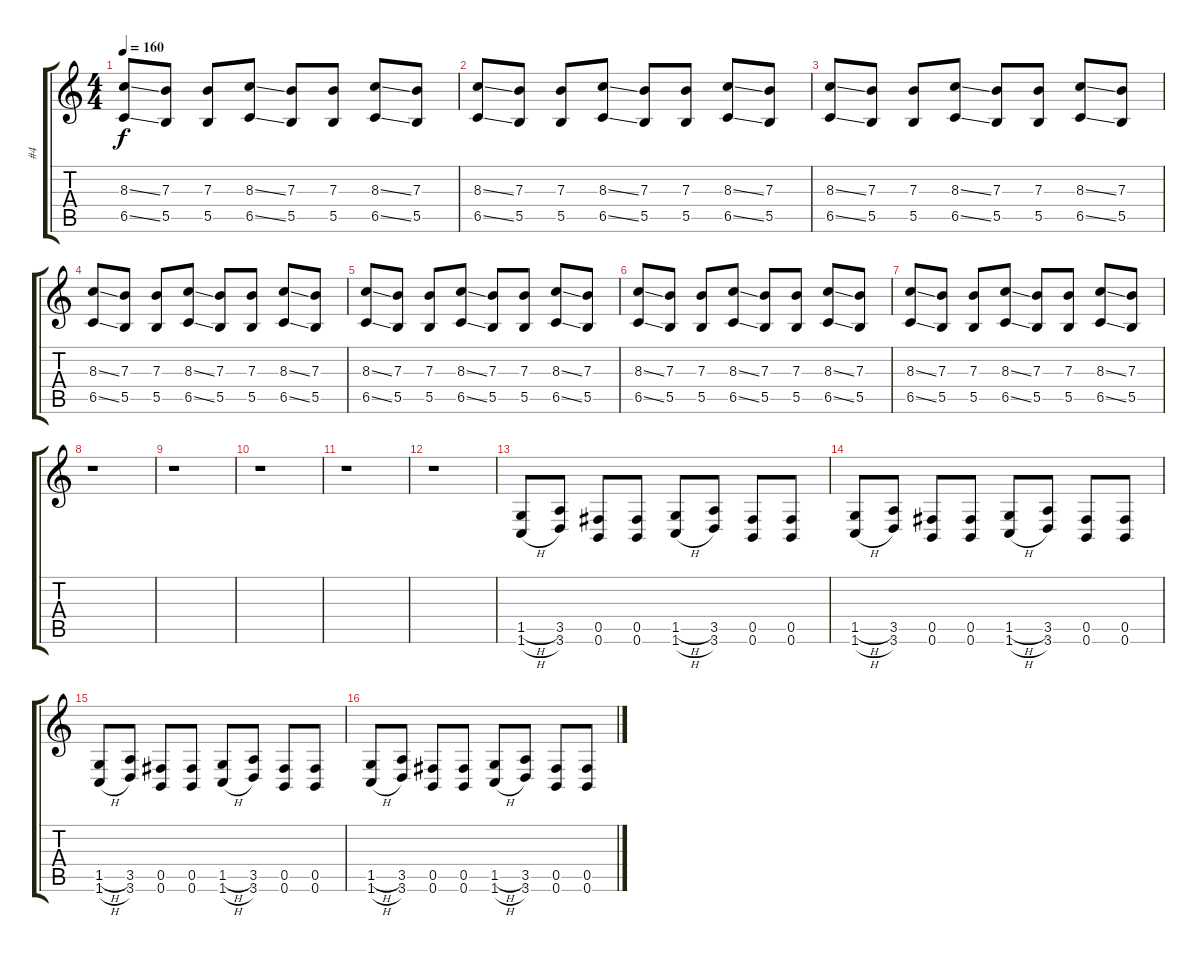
\track ("#4" "#4") {instrument distortionguitar}
\staff {score tabs}
\tuning (Db4 Ab3 E3 B2 Gb2 B1) {hide}
\ts (4 4)
\tempo 160
\clef g2
\ks c
(8.3{ss} 6.5{ss}).8{dy f} (7.3 5.5).8 (7.3 5.5).8 (8.3{ss} 6.5{ss}).8 (7.3 5.5).8 (7.3 5.5).8 (8.3{ss} 6.5{ss}).8 (7.3 5.5).8 |
(8.3{ss} 6.5{ss}).8 (7.3 5.5).8 (7.3 5.5).8 (8.3{ss} 6.5{ss}).8 (7.3 5.5).8 (7.3 5.5).8 (8.3{ss} 6.5{ss}).8 (7.3 5.5).8 |
(8.3{ss} 6.5{ss}).8 (7.3 5.5).8 (7.3 5.5).8 (8.3{ss} 6.5{ss}).8 (7.3 5.5).8 (7.3 5.5).8 (8.3{ss} 6.5{ss}).8 (7.3 5.5).8 |
(8.3{ss} 6.5{ss}).8 (7.3 5.5).8 (7.3 5.5).8 (8.3{ss} 6.5{ss}).8 (7.3 5.5).8 (7.3 5.5).8 (8.3{ss} 6.5{ss}).8 (7.3 5.5).8 |
(8.3{ss} 6.5{ss}).8 (7.3 5.5).8 (7.3 5.5).8 (8.3{ss} 6.5{ss}).8 (7.3 5.5).8 (7.3 5.5).8 (8.3{ss} 6.5{ss}).8 (7.3 5.5).8 |
(8.3{ss} 6.5{ss}).8 (7.3 5.5).8 (7.3 5.5).8 (8.3{ss} 6.5{ss}).8 (7.3 5.5).8 (7.3 5.5).8 (8.3{ss} 6.5{ss}).8 (7.3 5.5).8 |
(8.3{ss} 6.5{ss}).8 (7.3 5.5).8 (7.3 5.5).8 (8.3{ss} 6.5{ss}).8 (7.3 5.5).8 (7.3 5.5).8 (8.3{ss} 6.5{ss}).8 (7.3 5.5).8 |
r.1 |
r.1 |
r.1 |
r.1 |
r.1 |
(1.5{h} 1.6{h}).8 (3.5 3.6).8 (0.5 0.6).8 (0.5 0.6).8 (1.5{h} 1.6{h}).8 (3.5 3.6).8 (0.5 0.6).8 (0.5 0.6).8 |
(1.5{h} 1.6{h}).8 (3.5 3.6).8 (0.5 0.6).8 (0.5 0.6).8 (1.5{h} 1.6{h}).8 (3.5 3.6).8 (0.5 0.6).8 (0.5 0.6).8 |
(1.5{h} 1.6{h}).8 (3.5 3.6).8 (0.5 0.6).8 (0.5 0.6).8 (1.5{h} 1.6{h}).8 (3.5 3.6).8 (0.5 0.6).8 (0.5 0.6).8 |
(1.5{h} 1.6{h}).8 (3.5 3.6).8 (0.5 0.6).8 (0.5 0.6).8 (1.5{h} 1.6{h}).8 (3.5 3.6).8 (0.5 0.6).8 (0.5 0.6).8
